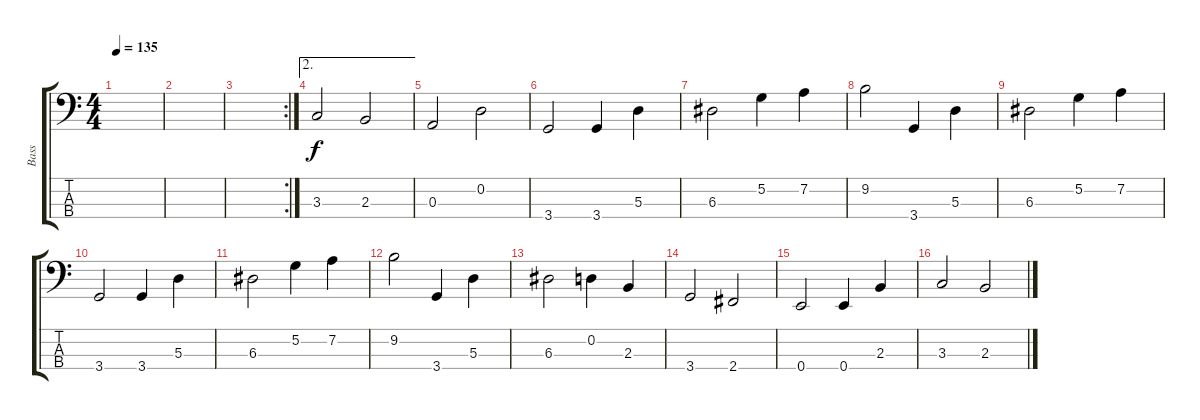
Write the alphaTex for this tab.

\track ("Bass" "Bass") {instrument electricbassfinger}
\staff {score tabs}
\tuning (G2 D2 A1 E1) {hide}
\ts (4 4)
\tempo 135
\clef f4
\ks c
|
|
\rc 2
|
\ae 2
3.3.2 2.3.2 |
0.3.2 0.2.2 |
3.4.2 3.4.4 5.3.4 |
6.3.2 5.2.4 7.2.4 |
9.2.2 3.4.4 5.3.4 |
6.3.2 5.2.4 7.2.4 |
3.4.2 3.4.4 5.3.4 |
6.3.2 5.2.4 7.2.4 |
9.2.2 3.4.4 5.3.4 |
6.3.2 0.2.4 2.3.4 |
3.4.2 2.4.2 |
0.4.2 0.4.4 2.3.4 |
3.3.2 2.3.2
